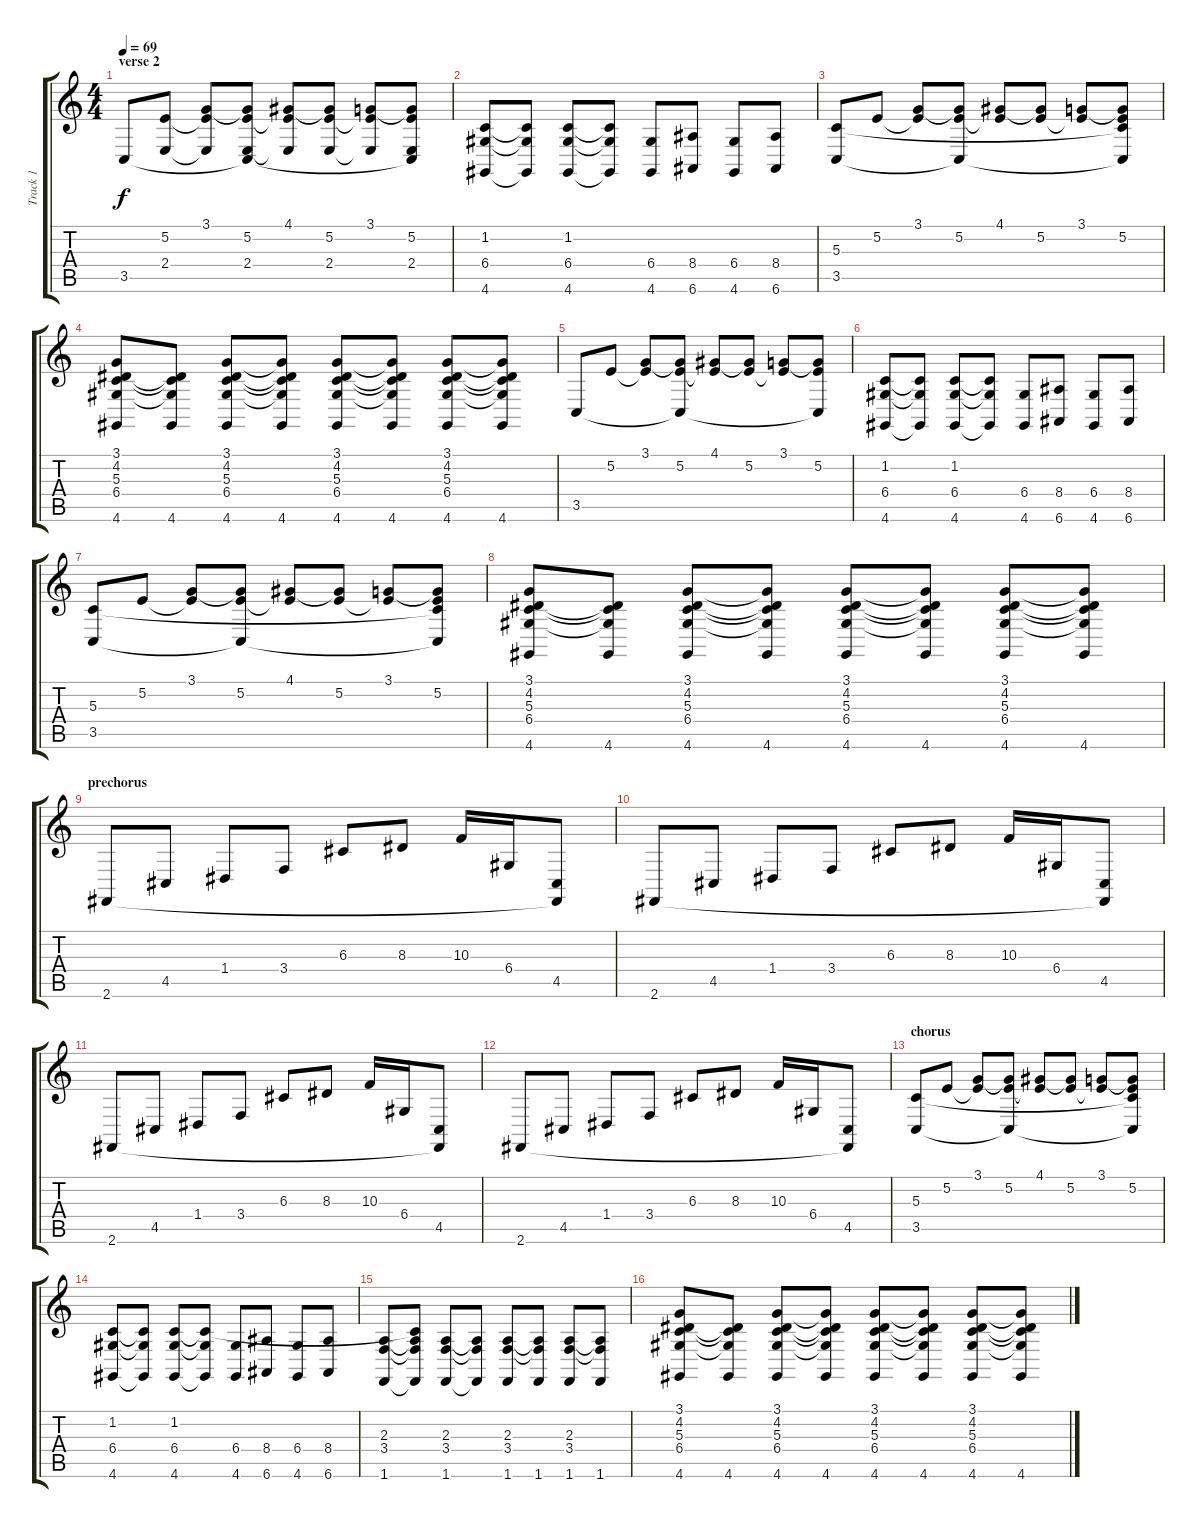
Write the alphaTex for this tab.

\track ("Track 1" "Track 1") {instrument electricpiano1}
\staff {score tabs}
\tuning (E4 B3 G3 D3 A2 E2) {hide}
\ts (4 4)
\section ("" "verse 2")
\tempo 69
\clef g2
\ks c
3.5.8{dy f} (5.2 2.4).8 (3.1 5.2{t} 2.4{t}).8 (3.1{t} 5.2 2.4 3.5{t}).8 (4.1 5.2{t} 2.4{t}).8 (4.1{t} 5.2 2.4).8 (3.1 5.2{t} 2.4{t}).8 (3.1{t} 5.2 2.4 3.5{t}).8 |
(1.2 6.4 4.6).8 (1.2{t} 6.4{t} 4.6{t}).8 (1.2 6.4 4.6).8 (1.2{t} 6.4{t} 4.6{t}).8 (6.4 4.6).8 (8.4 6.6).8 (6.4 4.6).8 (8.4 6.6).8 |
(5.3 3.5).8 5.2.8 (3.1 5.2{t}).8 (3.1{t} 5.2 3.5{t}).8 (4.1 5.2{t}).8 (4.1{t} 5.2).8 (3.1 5.2{t}).8 (3.1{t} 5.2 5.3{t} 3.5{t}).8 |
(3.1 4.2 5.3 6.4 4.6).8 (4.2{t} 5.3{t} 6.4{t} 4.6).8 (3.1 4.2 5.3 6.4 4.6).8 (3.1{t} 4.2{t} 5.3{t} 6.4{t} 4.6).8 (3.1 4.2 5.3 6.4 4.6).8 (3.1{t} 4.2{t} 5.3{t} 6.4{t} 4.6).8 (3.1 4.2 5.3 6.4 4.6).8 (3.1{t} 4.2{t} 5.3{t} 6.4{t} 4.6).8 |
3.5.8 5.2.8 (3.1 5.2{t}).8 (3.1{t} 5.2 3.5{t}).8 (4.1 5.2{t}).8 (4.1{t} 5.2).8 (3.1 5.2{t}).8 (3.1{t} 5.2 3.5{t}).8 |
(1.2 6.4 4.6).8 (1.2{t} 6.4{t} 4.6{t}).8 (1.2 6.4 4.6).8 (1.2{t} 6.4{t} 4.6{t}).8 (6.4 4.6).8 (8.4 6.6).8 (6.4 4.6).8 (8.4 6.6).8 |
(5.3 3.5).8 5.2.8 (3.1 5.2{t}).8 (3.1{t} 5.2 3.5{t}).8 (4.1 5.2{t}).8 (4.1{t} 5.2).8 (3.1 5.2{t}).8 (3.1{t} 5.2 5.3{t} 3.5{t}).8 |
(3.1 4.2 5.3 6.4 4.6).8 (4.2{t} 5.3{t} 6.4{t} 4.6).8 (3.1 4.2 5.3 6.4 4.6).8 (3.1{t} 4.2{t} 5.3{t} 6.4{t} 4.6).8 (3.1 4.2 5.3 6.4 4.6).8 (3.1{t} 4.2{t} 5.3{t} 6.4{t} 4.6).8 (3.1 4.2 5.3 6.4 4.6).8 (3.1{t} 4.2{t} 5.3{t} 6.4{t} 4.6).8 |
\section ("" "prechorus")
2.6.8 4.5.8 1.4.8 3.4.8 6.3.8 8.3.8 10.3.16 6.4.16 (4.5 2.6{t}).8 |
2.6.8 4.5.8 1.4.8 3.4.8 6.3.8 8.3.8 10.3.16 6.4.16 (4.5 2.6{t}).8 |
2.6.8 4.5.8 1.4.8 3.4.8 6.3.8 8.3.8 10.3.16 6.4.16 (4.5 2.6{t}).8 |
2.6.8 4.5.8 1.4.8 3.4.8 6.3.8 8.3.8 10.3.16 6.4.16 (4.5 2.6{t}).8 |
\section ("" "chorus")
(5.3 3.5).8 5.2.8 (3.1 5.2{t}).8 (3.1{t} 5.2 3.5{t}).8 (4.1 5.2{t}).8 (4.1{t} 5.2).8 (3.1 5.2{t}).8 (3.1{t} 5.2 5.3{t} 3.5{t}).8 |
(1.2 6.4 4.6).8 (1.2{t} 6.4{t} 4.6{t}).8 (1.2 6.4 4.6).8 (1.2{t} 6.4{t} 4.6{t}).8 (6.4 4.6).8 (8.4 6.6).8 (6.4 4.6).8 (8.4 6.6).8 |
(2.3 3.4 1.6).8 (1.2{t} 2.3{t} 3.4{t} 1.6{t}).8 (2.3 3.4 1.6).8 (2.3{t} 3.4{t} 1.6{t}).8 (2.3 3.4 1.6).8 (2.3{t} 3.4{t} 1.6).8 (2.3 3.4 1.6).8 (2.3{t} 3.4{t} 1.6).8 |
(3.1 4.2 5.3 6.4 4.6).8 (4.2{t} 5.3{t} 6.4{t} 4.6).8 (3.1 4.2 5.3 6.4 4.6).8 (3.1{t} 4.2{t} 5.3{t} 6.4{t} 4.6).8 (3.1 4.2 5.3 6.4 4.6).8 (3.1{t} 4.2{t} 5.3{t} 6.4{t} 4.6).8 (3.1 4.2 5.3 6.4 4.6).8 (3.1{t} 4.2{t} 5.3{t} 6.4{t} 4.6).8
